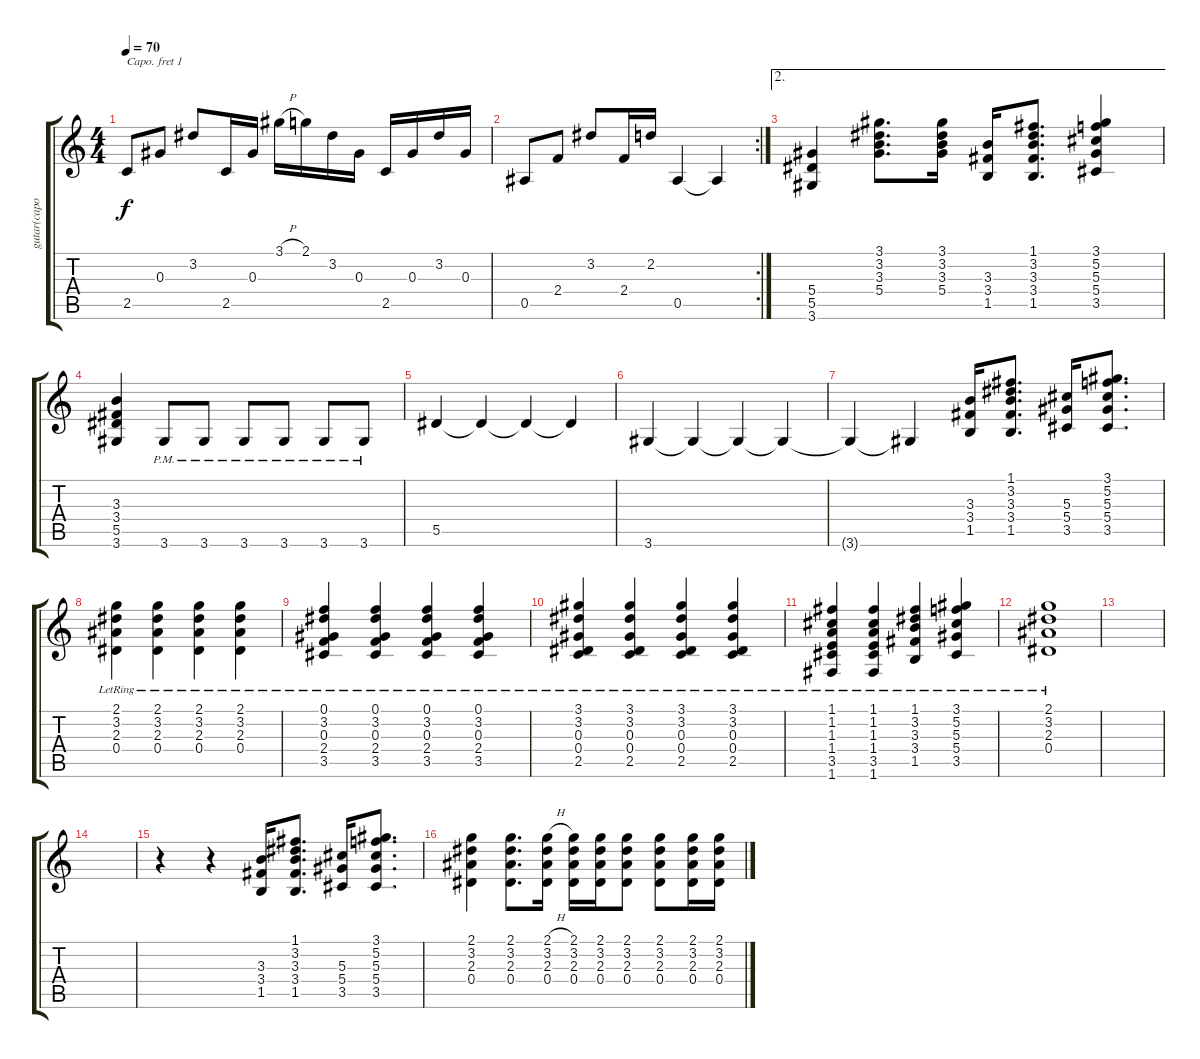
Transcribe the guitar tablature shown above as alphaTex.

\track ("gutar(capo:1)" "gutar(capo") {instrument distortionguitar}
\staff {score tabs}
\capo 1
\tuning (E4 B3 G3 D3 A2 E2) {hide}
\ts (4 4)
\tempo 70
\clef g2
\ks c
2.5.8{dy f} 0.3.8 3.2.8 2.5.16 0.3.16 3.1{h}.16 2.1.16 3.2.16 0.3.16 2.5.16 0.3.16 3.2.16 0.3.16 |
\rc 2
0.5.8 2.4.8 3.2.8 2.4.16 2.2.16 0.5.4 0.5{t}.4 |
\ae 2
(5.4 5.5 3.6).4 (3.1 3.2 3.3 5.4).8{d} (3.1 3.2 3.3 5.4).16 (3.3 3.4 1.5).16 (1.1 3.2 3.3 3.4 1.5).8{d} (3.1 5.2 5.3 5.4 3.5).4 |
(3.3 3.4 5.5 3.6).4 3.6{pm}.8 3.6{pm}.8 3.6{pm}.8 3.6{pm}.8 3.6{pm}.8 3.6{pm}.8 |
5.5.4 5.5{t}.4 5.5{t}.4 5.5{t}.4 |
3.6.4 3.6{t}.4 3.6{t}.4 3.6{t}.4 |
3.6{t}.4 3.6{t}.4 (3.3 3.4 1.5).16 (1.1 3.2 3.3 3.4 1.5).8{d} (5.3 5.4 3.5).16 (3.1 5.2 5.3 5.4 3.5).8{d} |
(2.1{lr} 3.2{lr} 2.3{lr} 0.4{lr}).4 (2.1{lr} 3.2{lr} 2.3{lr} 0.4{lr}).4 (2.1{lr} 3.2{lr} 2.3{lr} 0.4{lr}).4 (2.1{lr} 3.2{lr} 2.3{lr} 0.4{lr}).4 |
(0.1{lr} 3.2{lr} 0.3{lr} 2.4{lr} 3.5{lr}).4 (0.1{lr} 3.2{lr} 0.3{lr} 2.4{lr} 3.5{lr}).4 (0.1{lr} 3.2{lr} 0.3{lr} 2.4{lr} 3.5{lr}).4 (0.1{lr} 3.2{lr} 0.3{lr} 2.4{lr} 3.5{lr}).4 |
(3.1{lr} 3.2{lr} 0.3{lr} 0.4{lr} 2.5{lr}).4 (3.1{lr} 3.2{lr} 0.3{lr} 0.4{lr} 2.5{lr}).4 (3.1{lr} 3.2{lr} 0.3{lr} 0.4{lr} 2.5{lr}).4 (3.1{lr} 3.2{lr} 0.3{lr} 0.4{lr} 2.5{lr}).4 |
(1.1{lr} 1.2{lr} 1.3{lr} 1.4{lr} 3.5{lr} 1.6{lr}).4 (1.1{lr} 1.2{lr} 1.3{lr} 1.4{lr} 3.5{lr} 1.6{lr}).4 (1.1{lr} 3.2{lr} 3.3{lr} 3.4{lr} 1.5{lr}).4 (3.1{lr} 5.2{lr} 5.3{lr} 5.4{lr} 3.5{lr}).4 |
(2.1{lr} 3.2{lr} 2.3{lr} 0.4{lr}).1 |
|
|
r.4 r.4 (3.3 3.4 1.5).16 (1.1 3.2 3.3 3.4 1.5).8{d} (5.3 5.4 3.5).16 (3.1 5.2 5.3 5.4 3.5).8{d} |
(2.1 3.2 2.3 0.4).4 (2.1 3.2 2.3 0.4).8{d} (2.1{h} 3.2 2.3 0.4).16 (2.1 3.2 2.3 0.4).16 (2.1 3.2 2.3 0.4).16 (2.1 3.2 2.3 0.4).8 (2.1 3.2 2.3 0.4).8 (2.1 3.2 2.3 0.4).16 (2.1 3.2 2.3 0.4).16
